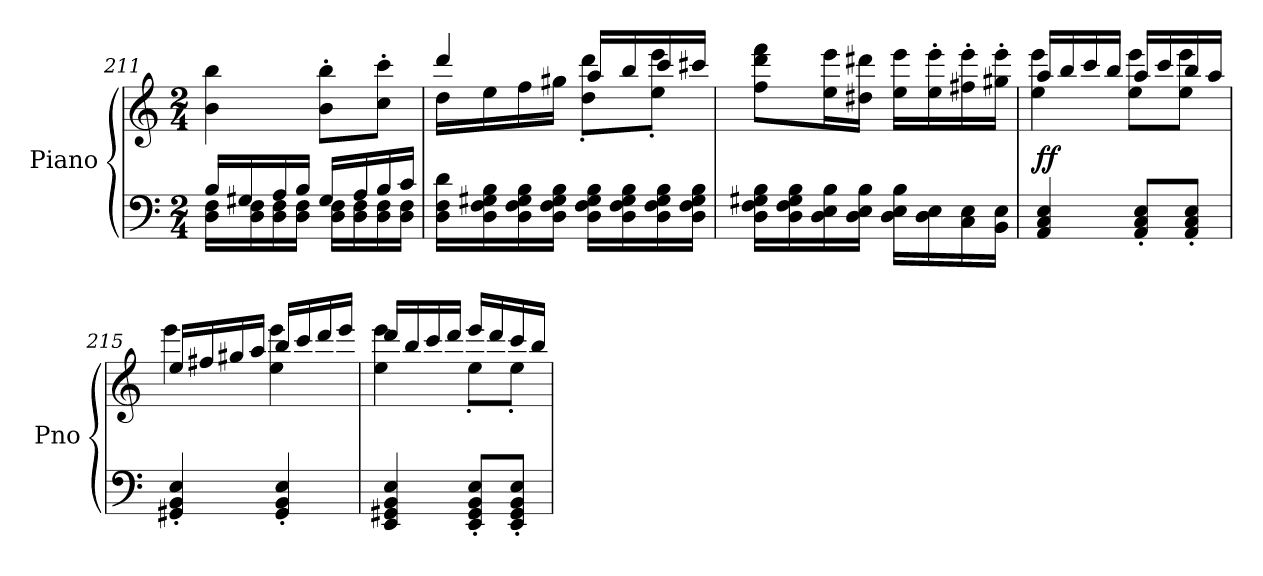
**kern	**kern	**dynam
*part1	*part1	*part1
*staff2	*staff1	*staff1/2
*I"Piano	*	*
*I'Pno	*	*
*clefF4	*clefG2	*
*k[]	*k[]	*
*M2/4	*M2/4	*
=211	=211	=211
*^	*	*
16B/LL	16D\ 16F\LL	4b\ 4bb\	.
16G#X/	16D\ 16F\	.	.
16A/	16D\ 16F\	.	.
16B/JJ	16D\ 16F\JJ	.	.
16G#/LL	16D\ 16F\LL	8b\' 8bb\'L	.
16A/	16D\ 16F\	.	.
16B/	16D\ 16F\	8cc\' 8ccc\'J	.
16c/JJ	16D\ 16F\JJ	.	.
=212	=212	=212	=212
*	*	*^	*
!LO:TX:a:i:t=cresc.	!	!	!	!
*v	*v	*	*	*
16D\ 16F\ 16d\LL	4ddd/	16dd\LL	.
16D\ 16F\ 16G#X\ 16B\	.	16ee\	.
16D\ 16F\ 16G#\ 16B\	.	16ff\	.
16D\ 16F\ 16G#\ 16B\JJ	.	16gg#X\JJ	.
16D\ 16F\ 16G#\ 16B\LL	16aa/LL	8dd\' 8ddd\'L	.
16D\ 16F\ 16G#\ 16B\	16bb/	.	.
16D\ 16F\ 16G#\ 16B\	16ccc/	8ee\' 8eee\'J	.
16D\ 16F\ 16G#\ 16B\JJ	16ccc#X/JJ	.	.
*	*v	*v	*
=213	=213	=213
16D\ 16F\ 16G#X\ 16B\LL	8ff\ 8ddd\ 8fff\L	.
16D\ 16F\ 16G#\ 16B\	.	.
16D\ 16E\ 16B\	16ee\ 16eee\L	.
16D\ 16E\ 16B\JJ	16dd#X\ 16ddd#X\JJ	.
16D\ 16E\ 16B\LL	16ee\ 16eee\LL	.
16D\ 16E\	16ee\' 16eee\'	.
16C\ 16E\	16ff#X\' 16eee\'	.
16BB\ 16E\JJ	16gg#X\' 16eee\'JJ	.
!!LO:LB:g=z
=214	=214	=214
*	*^	*
!	!	!	!LO:DY:a=2
4AA/ 4C/ 4E/	16aa/LL	4ee\ 4eee\	ff
.	16bb/	.	.
.	16ccc/	.	.
.	16bb/JJ	.	.
8AA/' 8C/' 8E/'L	16aa/LL	8ee\ 8eee\L	.
.	16ccc/	.	.
8AA/' 8C/' 8E/'J	16bb/	8ee\ 8eee\J	.
.	16aa/JJ	.	.
!!LO:PB:g=z	!!
=215	=215	=215	=215
4GG#X/' 4BB/' 4E/'	16ee/LL	4eee\	.
.	16ff#X/	.	.
.	16gg#X/	.	.
.	16aa/JJ	.	.
4GG#/' 4BB/' 4E/'	16bb/LL	4ee\ 4eee\	.
.	16ccc/	.	.
.	16ddd/	.	.
.	16eee/JJ	.	.
=216	=216	=216	=216
4EE/ 4GG#X/ 4BB/ 4E/	16ddd/LL	4ee\ 4eee\	.
.	16bb/	.	.
.	16ccc/	.	.
.	16ddd/JJ	.	.
8EE/' 8GG#/' 8BB/' 8E/'L	16eee/LL	8ee'\L	.
.	16ddd/	.	.
8EE/' 8GG#/' 8BB/' 8E/'J	16ccc/	8ee'\J	.
.	16bb/JJ	.	.
*	*v	*v	*
=	=	=
*-	*-	*-
